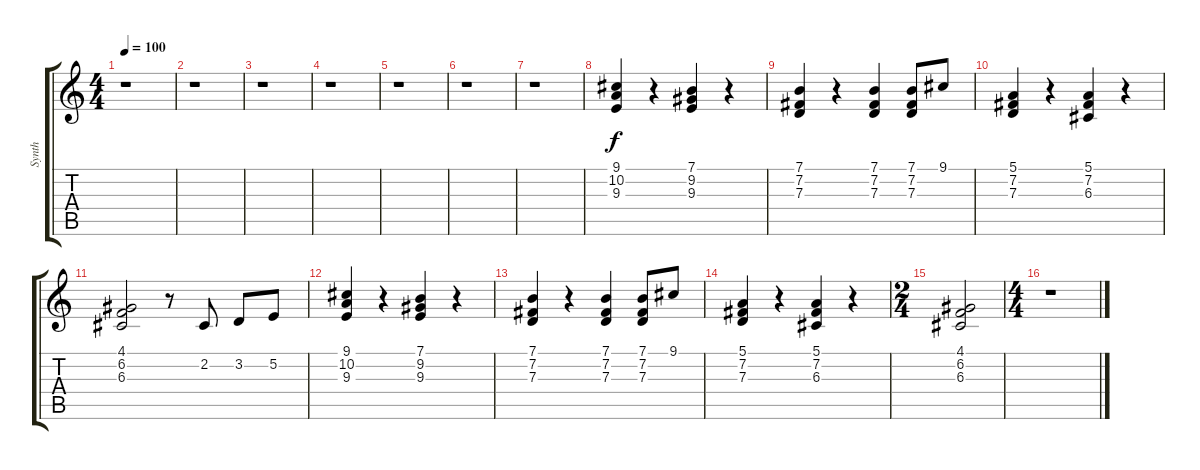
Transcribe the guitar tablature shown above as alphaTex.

\track ("Synth" "Synth") {instrument synthstrings1}
\staff {score tabs}
\tuning (E4 B3 G3 D3 A2 E2) {hide}
\ts (4 4)
\tempo 100
\clef g2
\ks c
r.1{dy f} |
r.1 |
r.1 |
r.1 |
r.1 |
r.1 |
r.1 |
(9.1 10.2 9.3).4 r.4 (7.1 9.2 9.3).4 r.4 |
(7.1 7.2 7.3).4 r.4 (7.1 7.2 7.3).4 (7.1 7.2 7.3).8 9.1.8 |
(5.1 7.2 7.3).4 r.4 (5.1 7.2 6.3).4 r.4 |
(4.1 6.2 6.3).2 r.8 2.2.8 3.2.8 5.2.8 |
(9.1 10.2 9.3).4 r.4 (7.1 9.2 9.3).4 r.4 |
(7.1 7.2 7.3).4 r.4 (7.1 7.2 7.3).4 (7.1 7.2 7.3).8 9.1.8 |
(5.1 7.2 7.3).4 r.4 (5.1 7.2 6.3).4 r.4 |
\ts (2 4)
(4.1 6.2 6.3).2 |
\ts (4 4)
r.1
